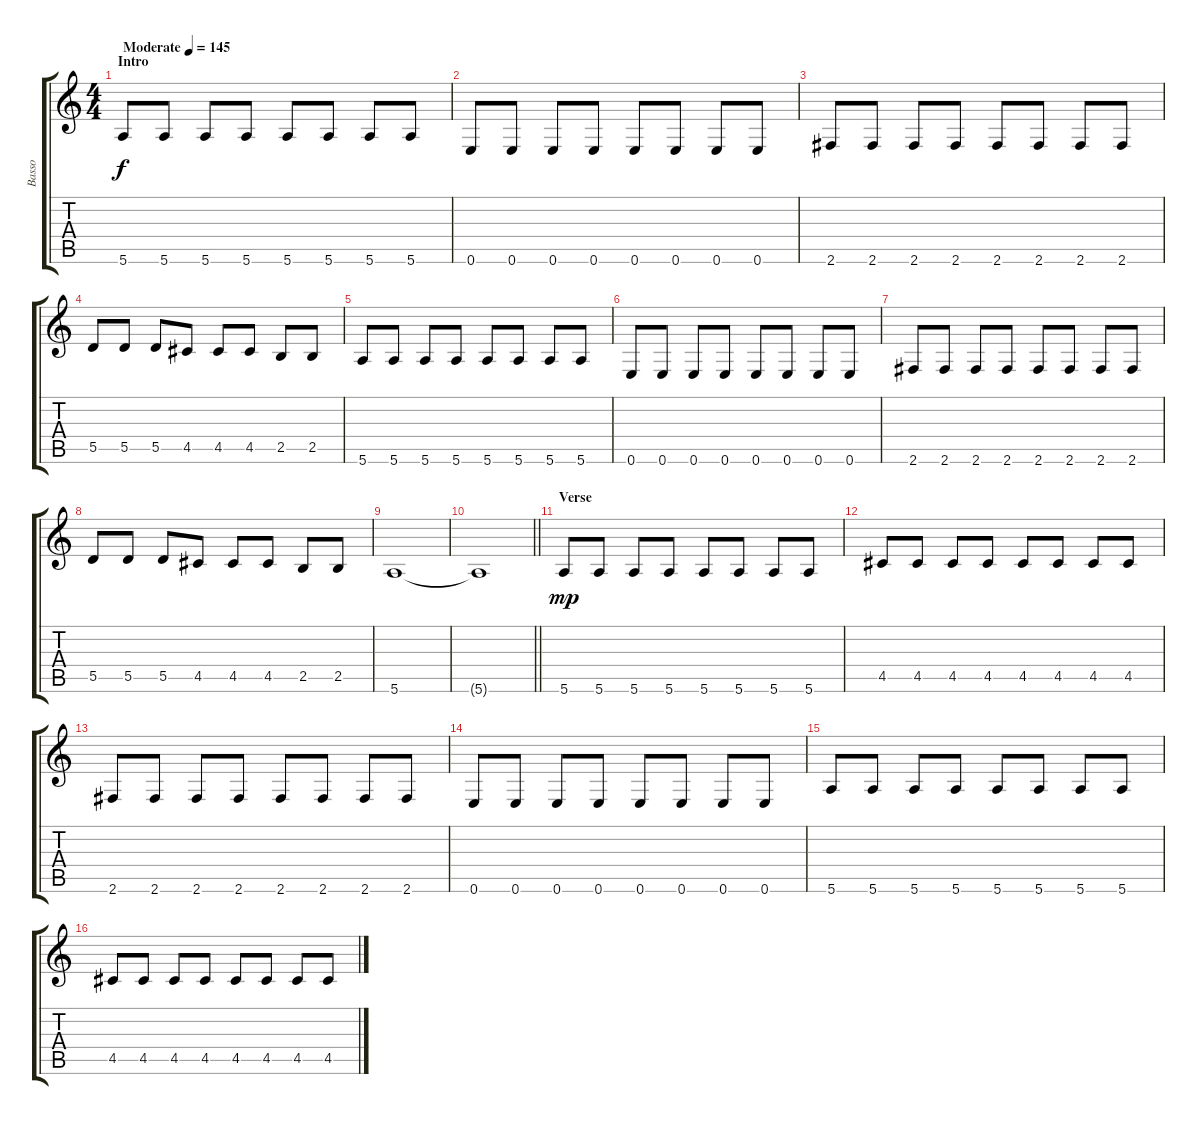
\track ("Basso" "Basso") {instrument electricbassfinger}
\staff {score tabs}
\tuning (E4 B3 G3 D3 A2 E2) {hide}
\ts (4 4)
\section ("" "Intro")
\tempo (145 "Moderate")
\clef g2
\ks c
5.6.8{dy f instrument electricbassfinger} 5.6.8 5.6.8 5.6.8 5.6.8 5.6.8 5.6.8 5.6.8 |
0.6.8 0.6.8 0.6.8 0.6.8 0.6.8 0.6.8 0.6.8 0.6.8 |
2.6.8 2.6.8 2.6.8 2.6.8 2.6.8 2.6.8 2.6.8 2.6.8 |
5.5.8 5.5.8 5.5.8 4.5.8 4.5.8 4.5.8 2.5.8 2.5.8 |
5.6.8 5.6.8 5.6.8 5.6.8 5.6.8 5.6.8 5.6.8 5.6.8 |
0.6.8 0.6.8 0.6.8 0.6.8 0.6.8 0.6.8 0.6.8 0.6.8 |
2.6.8 2.6.8 2.6.8 2.6.8 2.6.8 2.6.8 2.6.8 2.6.8 |
5.5.8 5.5.8 5.5.8 4.5.8 4.5.8 4.5.8 2.5.8 2.5.8 |
5.6.1 |
\barLineRight lightlight
5.6{t}.1 |
\section ("" "Verse")
5.6.8{dy mp} 5.6.8 5.6.8 5.6.8 5.6.8 5.6.8 5.6.8 5.6.8 |
4.5.8 4.5.8 4.5.8 4.5.8 4.5.8 4.5.8 4.5.8 4.5.8 |
2.6.8 2.6.8 2.6.8 2.6.8 2.6.8 2.6.8 2.6.8 2.6.8 |
0.6.8 0.6.8 0.6.8 0.6.8 0.6.8 0.6.8 0.6.8 0.6.8 |
5.6.8 5.6.8 5.6.8 5.6.8 5.6.8 5.6.8 5.6.8 5.6.8 |
4.5.8 4.5.8 4.5.8 4.5.8 4.5.8 4.5.8 4.5.8 4.5.8
